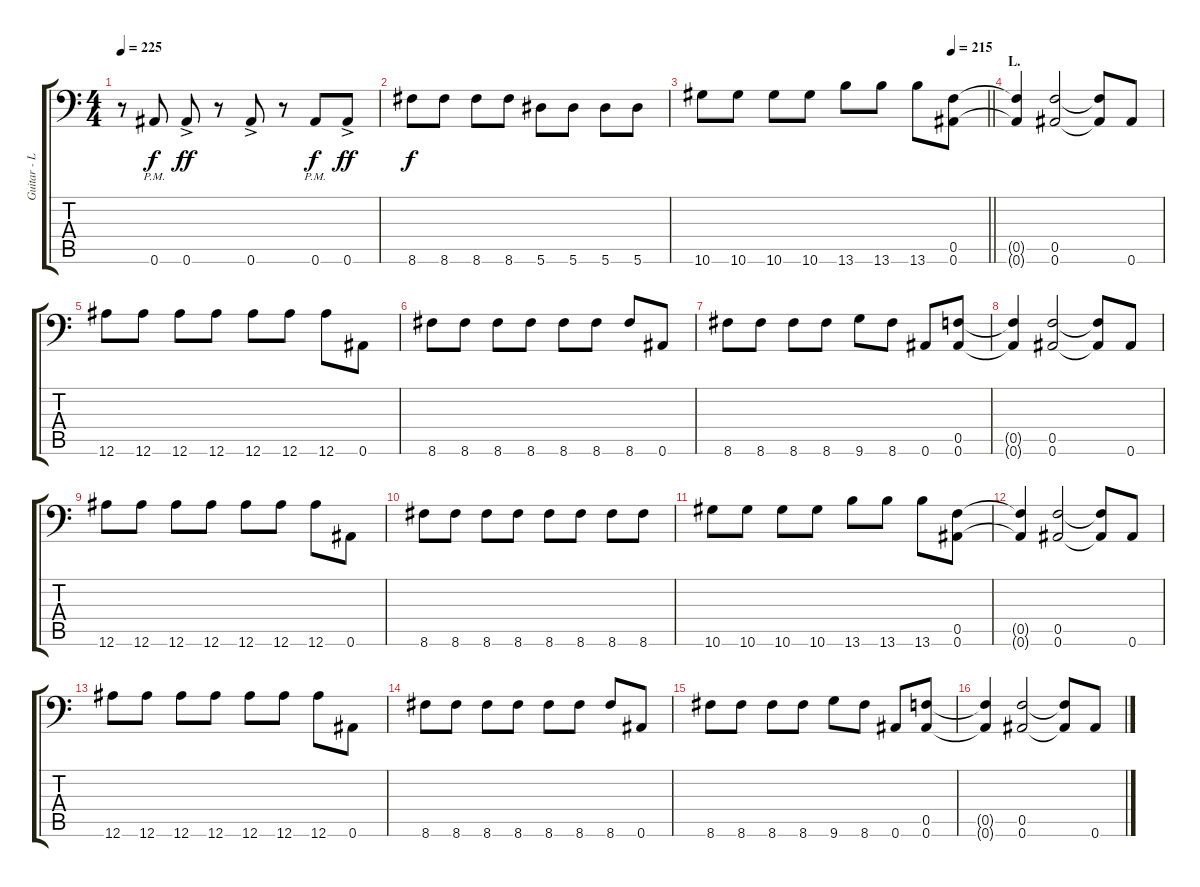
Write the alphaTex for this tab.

\track ("Guitar - Left" "Guitar - L") {instrument distortionguitar}
\staff {score tabs}
\tuning (C4 G3 Eb3 Bb2 F2 Bb1) {hide}
\ts (4 4)
\tempo 225
\clef f4
\ks c
r.8{dy ff} 0.6{pm}.8{dy f} 0.6{ac}.8{dy ff} r.8 0.6{ac}.8 r.8 0.6{pm}.8{dy f} 0.6{ac}.8{dy ff} |
8.6.8{dy f} 8.6.8 8.6.8 8.6.8 5.6.8 5.6.8 5.6.8 5.6.8 |
\tempo (215 0.875)
\barLineRight lightlight
10.6.8 10.6.8 10.6.8 10.6.8 13.6.8 13.6.8 13.6.8 (0.5 0.6).8 |
\section ("" "L.")
(0.5{t} 0.6{t}).4 (0.5 0.6).2 (0.5{t} 0.6{t}).8 0.6.8 |
12.6.8 12.6.8 12.6.8 12.6.8 12.6.8 12.6.8 12.6.8 0.6.8 |
8.6.8 8.6.8 8.6.8 8.6.8 8.6.8 8.6.8 8.6.8 0.6.8 |
8.6.8 8.6.8 8.6.8 8.6.8 9.6.8 8.6.8 0.6.8 (0.5 0.6).8 |
(0.5{t} 0.6{t}).4 (0.5 0.6).2 (0.5{t} 0.6{t}).8 0.6.8 |
12.6.8 12.6.8 12.6.8 12.6.8 12.6.8 12.6.8 12.6.8 0.6.8 |
8.6.8 8.6.8 8.6.8 8.6.8 8.6.8 8.6.8 8.6.8 8.6.8 |
10.6.8 10.6.8 10.6.8 10.6.8 13.6.8 13.6.8 13.6.8 (0.5 0.6).8 |
(0.5{t} 0.6{t}).4 (0.5 0.6).2 (0.5{t} 0.6{t}).8 0.6.8 |
12.6.8 12.6.8 12.6.8 12.6.8 12.6.8 12.6.8 12.6.8 0.6.8 |
8.6.8 8.6.8 8.6.8 8.6.8 8.6.8 8.6.8 8.6.8 0.6.8 |
8.6.8 8.6.8 8.6.8 8.6.8 9.6.8 8.6.8 0.6.8 (0.5 0.6).8 |
(0.5{t} 0.6{t}).4 (0.5 0.6).2 (0.5{t} 0.6{t}).8 0.6.8
